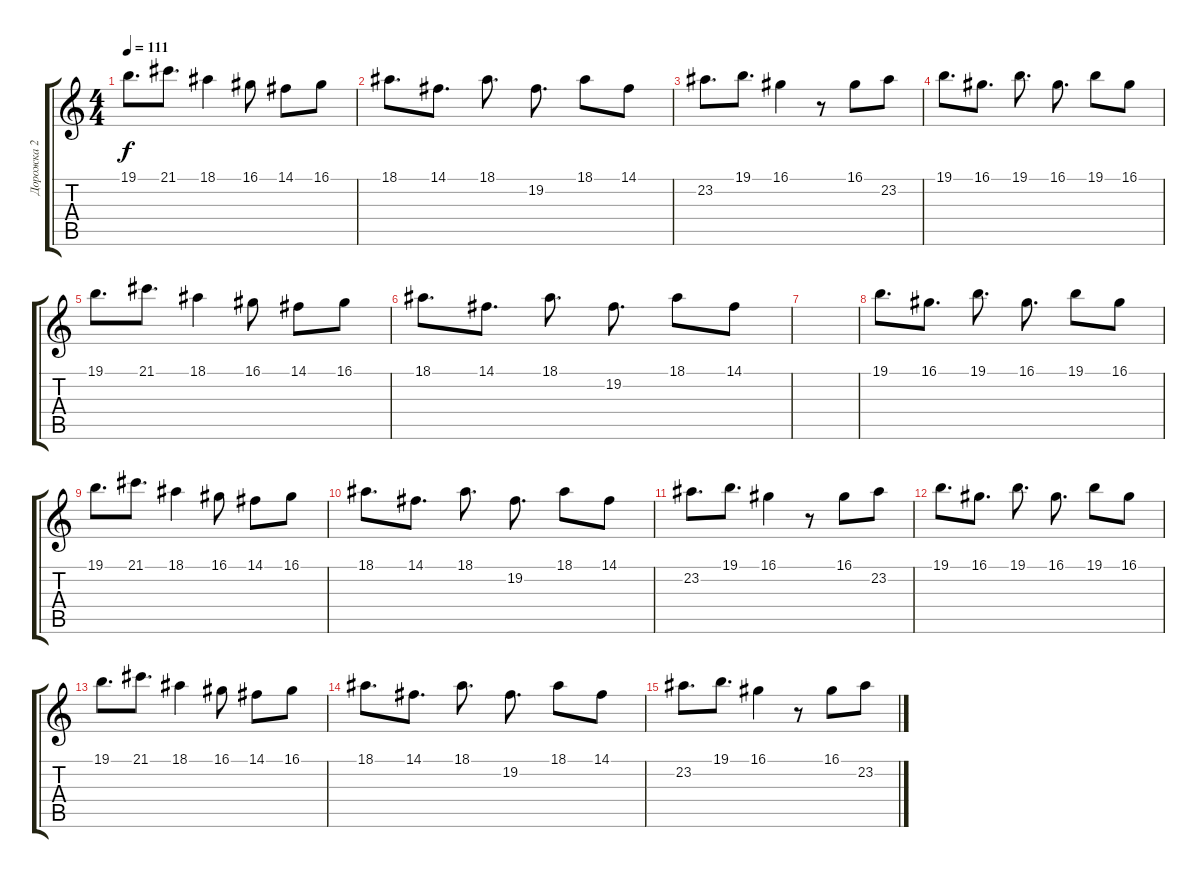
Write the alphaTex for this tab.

\track ("Дорожка 2" "Дорожка 2") {instrument honkytonkpiano}
\staff {score tabs}
\tuning (E4 B3 G3 D3 A2 E2) {hide}
\ts (4 4)
\tempo 111
\clef g2
\ks c
19.1.8{d dy f} 21.1.8{d} 18.1.4 16.1.8 14.1.8 16.1.8 |
18.1.8{d} 14.1.8{d} 18.1.8{d} 19.2.8{d} 18.1.8 14.1.8 |
23.2.8{d} 19.1.8{d} 16.1.4 r.8 16.1.8 23.2.8 |
19.1.8{d} 16.1.8{d} 19.1.8{d} 16.1.8{d} 19.1.8 16.1.8 |
19.1.8{d} 21.1.8{d} 18.1.4 16.1.8 14.1.8 16.1.8 |
18.1.8{d} 14.1.8{d} 18.1.8{d} 19.2.8{d} 18.1.8 14.1.8 |
|
19.1.8{d} 16.1.8{d} 19.1.8{d} 16.1.8{d} 19.1.8 16.1.8 |
19.1.8{d} 21.1.8{d} 18.1.4 16.1.8 14.1.8 16.1.8 |
18.1.8{d} 14.1.8{d} 18.1.8{d} 19.2.8{d} 18.1.8 14.1.8 |
23.2.8{d} 19.1.8{d} 16.1.4 r.8 16.1.8 23.2.8 |
19.1.8{d} 16.1.8{d} 19.1.8{d} 16.1.8{d} 19.1.8 16.1.8 |
19.1.8{d} 21.1.8{d} 18.1.4 16.1.8 14.1.8 16.1.8 |
18.1.8{d} 14.1.8{d} 18.1.8{d} 19.2.8{d} 18.1.8 14.1.8 |
23.2.8{d} 19.1.8{d} 16.1.4 r.8 16.1.8 23.2.8
